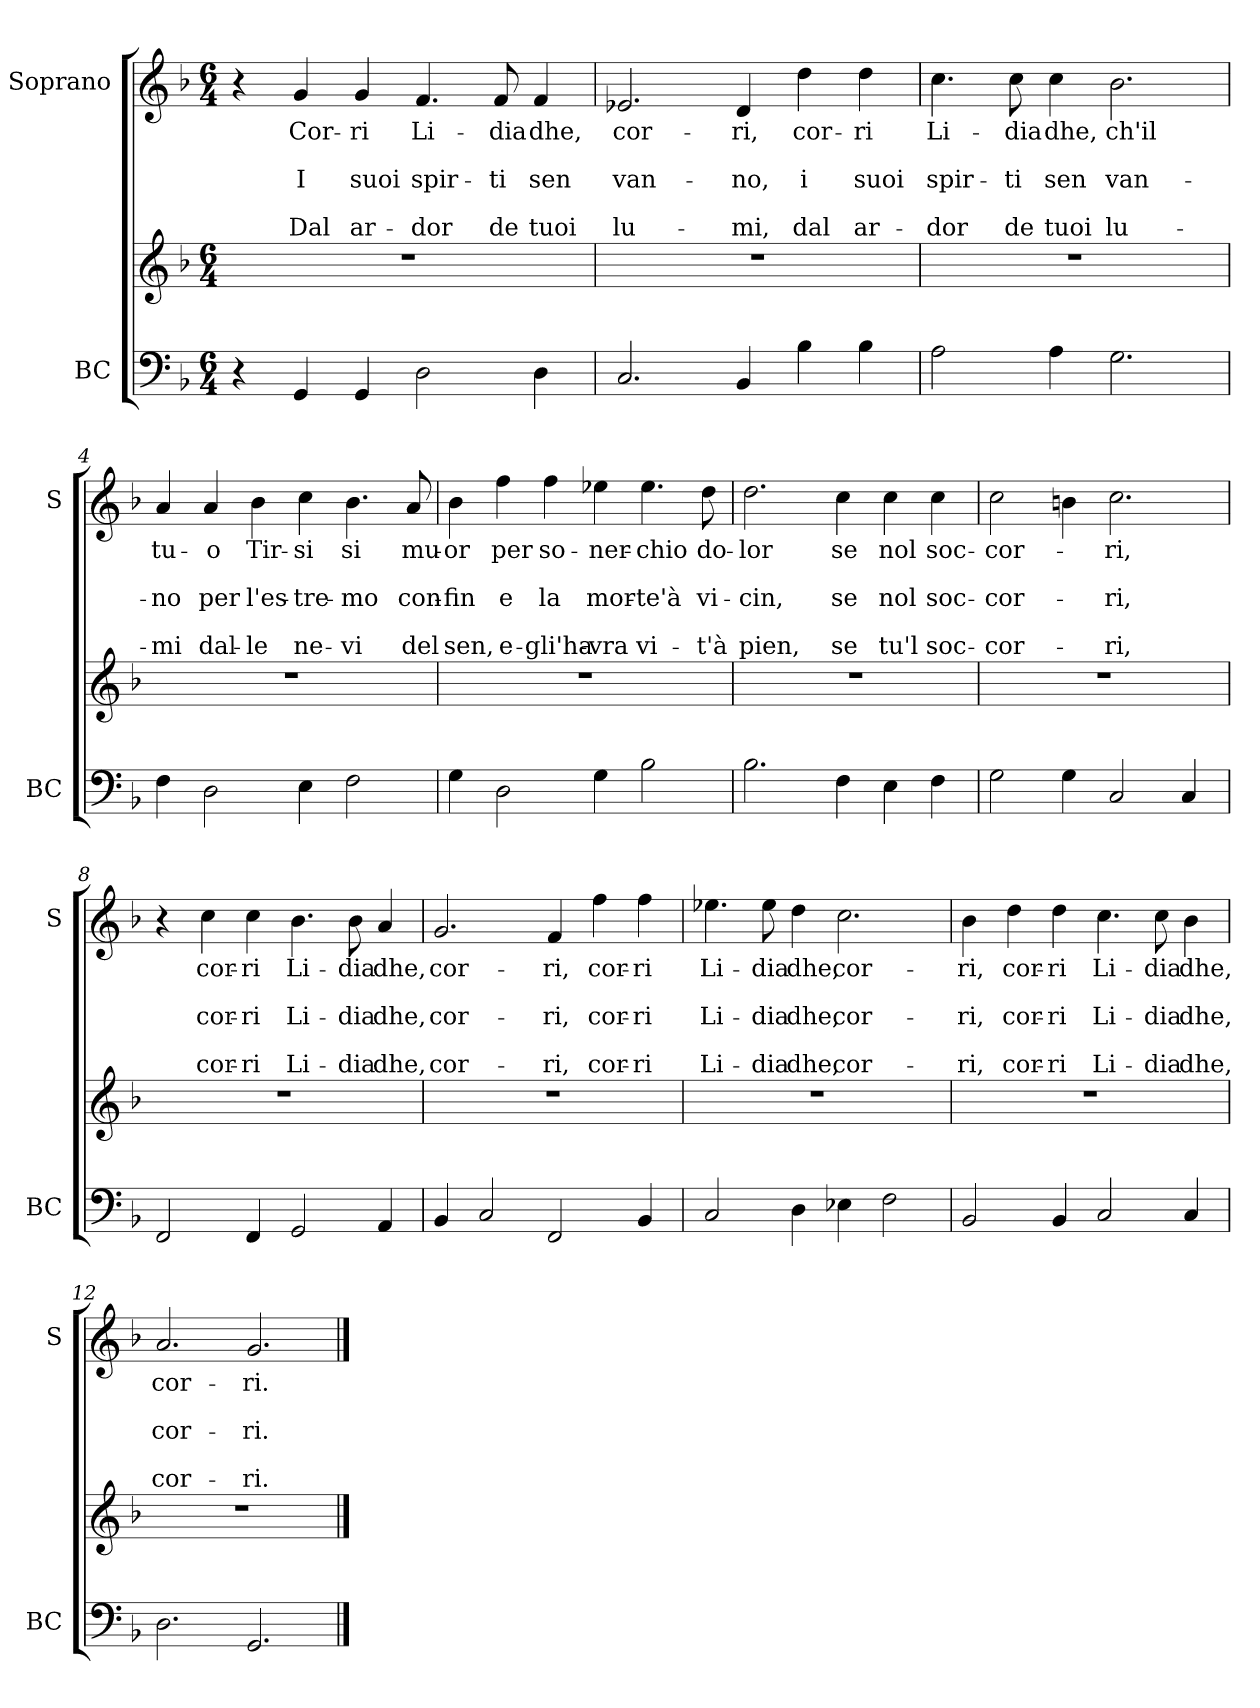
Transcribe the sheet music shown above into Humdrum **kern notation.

**kern	**kern	**kern	**text	**text	**text	**text	**text
*part2	*part2	*part1	*part1	*part1	*part1	*part1	*part1
*staff3	*staff2	*staff1	*staff1	*staff1	*staff1	*staff1	*staff1
*I"BC	*	*I"Soprano	*	*	*	*	*
*I'BC	*	*I'S	*	*	*	*	*
*clefF4	*clefG2	*clefG2	*	*	*	*	*
*k[b-]	*k[b-]	*k[b-]	*	*	*	*	*
*F:	*F:	*F:	*	*	*	*	*
*M6/4	*M6/4	*M6/4	*	*	*	*	*
=1	=1	=1	=1	=1	=1	=1	=1
4r	1.r	4r	.	.	.	.	.
!	!	!	!LO:LY:b	!	!LO:LY:b	!	!LO:LY:b
4GG/	.	4g/	Cor-	.	I	.	Dal
!	!	!	!LO:LY:b	!	!LO:LY:b	!	!LO:LY:b
4GG/	.	4g/	-ri	.	suoi	.	ar-
!	!	!	!LO:LY:b	!	!LO:LY:b	!	!LO:LY:b
2D\	.	4.f/	Li-	.	spir-	.	-dor
!	!	!	!LO:LY:b	!	!LO:LY:b	!	!LO:LY:b
.	.	8f/	-dia	.	-ti	.	de
!	!	!	!LO:LY:b	!	!LO:LY:b	!	!LO:LY:b
4D\	.	4f/	dhe,	.	sen	.	tuoi
=2	=2	=2	=2	=2	=2	=2	=2
!	!	!	!LO:LY:b	!	!LO:LY:b	!	!LO:LY:b
2.C/	1.r	2.e-X/	cor-	.	van-	.	lu-
!	!	!	!LO:LY:b	!	!LO:LY:b	!	!LO:LY:b
4BB-/	.	4d/	-ri,	.	-no,	.	-mi,
!	!	!	!LO:LY:b	!	!LO:LY:b	!	!LO:LY:b
4B-\	.	4dd\	cor-	.	i	.	dal
!	!	!	!LO:LY:b	!	!LO:LY:b	!	!LO:LY:b
4B-\	.	4dd\	-ri	.	suoi	.	ar-
=3	=3	=3	=3	=3	=3	=3	=3
!	!	!	!LO:LY:b	!	!LO:LY:b	!	!LO:LY:b
2A\	1.r	4.cc\	Li-	.	spir-	.	-dor
!	!	!	!LO:LY:b	!	!LO:LY:b	!	!LO:LY:b
.	.	8cc\	-dia	.	-ti	.	de
!	!	!	!LO:LY:b	!	!LO:LY:b	!	!LO:LY:b
4A\	.	4cc\	dhe,	.	sen	.	tuoi
!	!	!	!LO:LY:b	!	!LO:LY:b	!	!LO:LY:b
2.G\	.	2.b-\	ch'il	.	van-	.	lu-
!!LO:LB:g=z
=4	=4	=4	=4	=4	=4	=4	=4
!	!	!	!LO:LY:b	!	!LO:LY:b	!	!LO:LY:b
4F\	1.r	4a/	tu-	.	-no	.	-mi
!	!	!	!LO:LY:b	!	!LO:LY:b	!	!LO:LY:b
2D\	.	4a/	-o	.	per	.	dal-
!	!	!	!LO:LY:b	!	!LO:LY:b	!	!LO:LY:b
.	.	4b-\	Tir-	.	l'es-	.	-le
!	!	!	!LO:LY:b	!	!LO:LY:b	!	!LO:LY:b
4E\	.	4cc\	-si	.	-tre-	.	ne-
!	!	!	!LO:LY:b	!	!LO:LY:b	!	!LO:LY:b
2F\	.	4.b-\	si	.	-mo	.	-vi
!	!	!	!LO:LY:b	!	!LO:LY:b	!	!LO:LY:b
.	.	8a/	mu-	.	con-	.	del
=5	=5	=5	=5	=5	=5	=5	=5
!	!	!	!LO:LY:b	!	!LO:LY:b	!	!LO:LY:b
4G\	1.r	4b-\	-or	.	-fin	.	sen,
!	!	!	!LO:LY:b	!	!LO:LY:b	!	!LO:LY:b
2D\	.	4ff\	per	.	e	.	e-
!	!	!	!LO:LY:b	!	!LO:LY:b	!	!LO:LY:b
.	.	4ff\	so-	.	la	.	-gli'ha-
!	!	!	!LO:LY:b	!	!LO:LY:b	!	!LO:LY:b
4G\	.	4ee-X\	-ner-	.	mor-	.	-vra
!	!	!	!LO:LY:b	!	!LO:LY:b	!	!LO:LY:b
2B-\	.	4.ee-\	-chio	.	-te'à	.	vi-
!	!	!	!LO:LY:b	!	!LO:LY:b	!	!LO:LY:b
.	.	8dd\	do-	.	vi-	.	-t'à
=6	=6	=6	=6	=6	=6	=6	=6
!	!	!	!LO:LY:b	!	!LO:LY:b	!	!LO:LY:b
2.B-\	1.r	2.dd\	-lor	.	-cin,	.	pien,
!	!	!	!LO:LY:b	!	!LO:LY:b	!	!LO:LY:b
4F\	.	4cc\	se	.	se	.	se
!	!	!	!LO:LY:b	!	!LO:LY:b	!	!LO:LY:b
4E\	.	4cc\	nol	.	nol	.	tu'l
!	!	!	!LO:LY:b	!	!LO:LY:b	!	!LO:LY:b
4F\	.	4cc\	soc-	.	soc-	.	soc-
!!LO:PB:g=z
=7	=7	=7	=7	=7	=7	=7	=7
!	!	!	!LO:LY:b	!	!LO:LY:b	!	!LO:LY:b
2G\	1.r	2cc\	-cor-	.	-cor-	.	-cor-
4G\	.	4bn\	.	.	.	.	.
!	!	!	!LO:LY:b	!	!LO:LY:b	!	!LO:LY:b
2C/	.	2.cc\	-ri,	.	-ri,	.	-ri,
4C/	.	.	.	.	.	.	.
=8	=8	=8	=8	=8	=8	=8	=8
2FF/	1.r	4r	.	.	.	.	.
!	!	!	!LO:LY:b	!	!LO:LY:b	!	!LO:LY:b
.	.	4cc\	cor-	.	cor-	.	cor-
!	!	!	!LO:LY:b	!	!LO:LY:b	!	!LO:LY:b
4FF/	.	4cc\	-ri	.	-ri	.	-ri
!	!	!	!LO:LY:b	!	!LO:LY:b	!	!LO:LY:b
2GG/	.	4.b-\	Li-	.	Li-	.	Li-
!	!	!	!LO:LY:b	!	!LO:LY:b	!	!LO:LY:b
.	.	8b-\	-dia	.	-dia	.	-dia
!	!	!	!LO:LY:b	!	!LO:LY:b	!	!LO:LY:b
4AA/	.	4a/	dhe,	.	dhe,	.	dhe,
=9	=9	=9	=9	=9	=9	=9	=9
!	!	!	!LO:LY:b	!	!LO:LY:b	!	!LO:LY:b
4BB-/	1.r	2.g/	cor-	.	cor-	.	cor-
2C/	.	.	.	.	.	.	.
!	!	!	!LO:LY:b	!	!LO:LY:b	!	!LO:LY:b
2FF/	.	4f/	-ri,	.	-ri,	.	-ri,
!	!	!	!LO:LY:b	!	!LO:LY:b	!	!LO:LY:b
.	.	4ff\	cor-	.	cor-	.	cor-
!	!	!	!LO:LY:b	!	!LO:LY:b	!	!LO:LY:b
4BB-/	.	4ff\	-ri	.	-ri	.	-ri
!!LO:LB:g=z
=10	=10	=10	=10	=10	=10	=10	=10
!	!	!	!LO:LY:b	!	!LO:LY:b	!	!LO:LY:b
2C/	1.r	4.ee-X\	Li-	.	Li-	.	Li-
!	!	!	!LO:LY:b	!	!LO:LY:b	!	!LO:LY:b
.	.	8ee-\	-dia	.	-dia	.	-dia
!	!	!	!LO:LY:b	!	!LO:LY:b	!	!LO:LY:b
4D\	.	4dd\	dhe,	.	dhe,	.	dhe,
!	!	!	!LO:LY:b	!	!LO:LY:b	!	!LO:LY:b
4E-X\	.	2.cc\	cor-	.	cor-	.	cor-
2F\	.	.	.	.	.	.	.
=11	=11	=11	=11	=11	=11	=11	=11
!	!	!	!LO:LY:b	!	!LO:LY:b	!	!LO:LY:b
2BB-/	1.r	4b-\	-ri,	.	-ri,	.	-ri,
!	!	!	!LO:LY:b	!	!LO:LY:b	!	!LO:LY:b
.	.	4dd\	cor-	.	cor-	.	cor-
!	!	!	!LO:LY:b	!	!LO:LY:b	!	!LO:LY:b
4BB-/	.	4dd\	-ri	.	-ri	.	-ri
!	!	!	!LO:LY:b	!	!LO:LY:b	!	!LO:LY:b
2C/	.	4.cc\	Li-	.	Li-	.	Li-
!	!	!	!LO:LY:b	!	!LO:LY:b	!	!LO:LY:b
.	.	8cc\	-dia	.	-dia	.	-dia
!	!	!	!LO:LY:b	!	!LO:LY:b	!	!LO:LY:b
4C/	.	4b-\	dhe,	.	dhe,	.	dhe,
=12	=12	=12	=12	=12	=12	=12	=12
!	!	!	!LO:LY:b	!	!LO:LY:b	!	!LO:LY:b
2.D\	1.r	2.a/	cor-	.	cor-	.	cor-
!	!	!	!LO:LY:b	!	!LO:LY:b	!	!LO:LY:b
2.GG/	.	2.g/	-ri.	.	-ri.	.	-ri.
==	==	==	==	==	==	==	==
*-	*-	*-	*-	*-	*-	*-	*-
